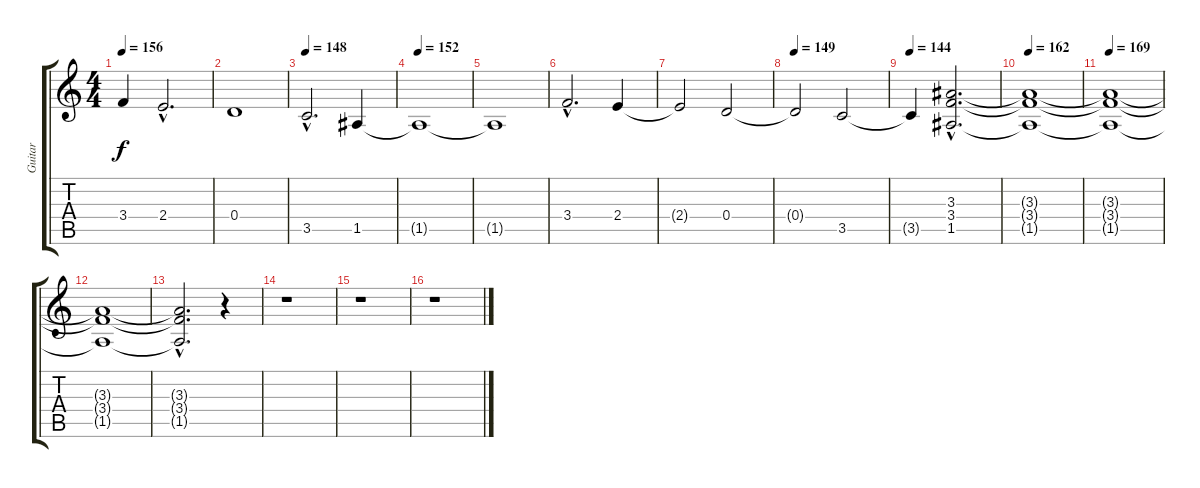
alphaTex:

\track ("Guitar" "Guitar") {instrument overdrivenguitar}
\staff {score tabs}
\tuning (E4 B3 G3 D3 A2 E2) {hide}
\ts (4 4)
\tempo 156
\clef g2
\ks c
3.4{t}.4{dy f} 2.4{hac}.2{d} |
0.4.1 |
\tempo 148
3.5{hac}.2{d} 1.5.4 |
\tempo 152
1.5{t}.1 |
1.5{t}.1 |
3.4{hac}.2{d} 2.4.4 |
2.4{t}.2 0.4.2 |
\tempo 149
0.4{t}.2 3.5.2 |
\tempo 144
3.5{t}.4 (3.3{hac} 3.4{hac} 1.5{hac}).2{d} |
\tempo 162
(3.3{t} 3.4{t} 1.5{t}).1 |
\tempo 169
(3.3{t} 3.4{t} 1.5{t}).1 |
(3.3{t} 3.4{t} 1.5{t}).1 |
(3.3{hac t} 3.4{hac t} 1.5{hac t}).2{d} r.4 |
r.1 |
r.1 |
r.1
